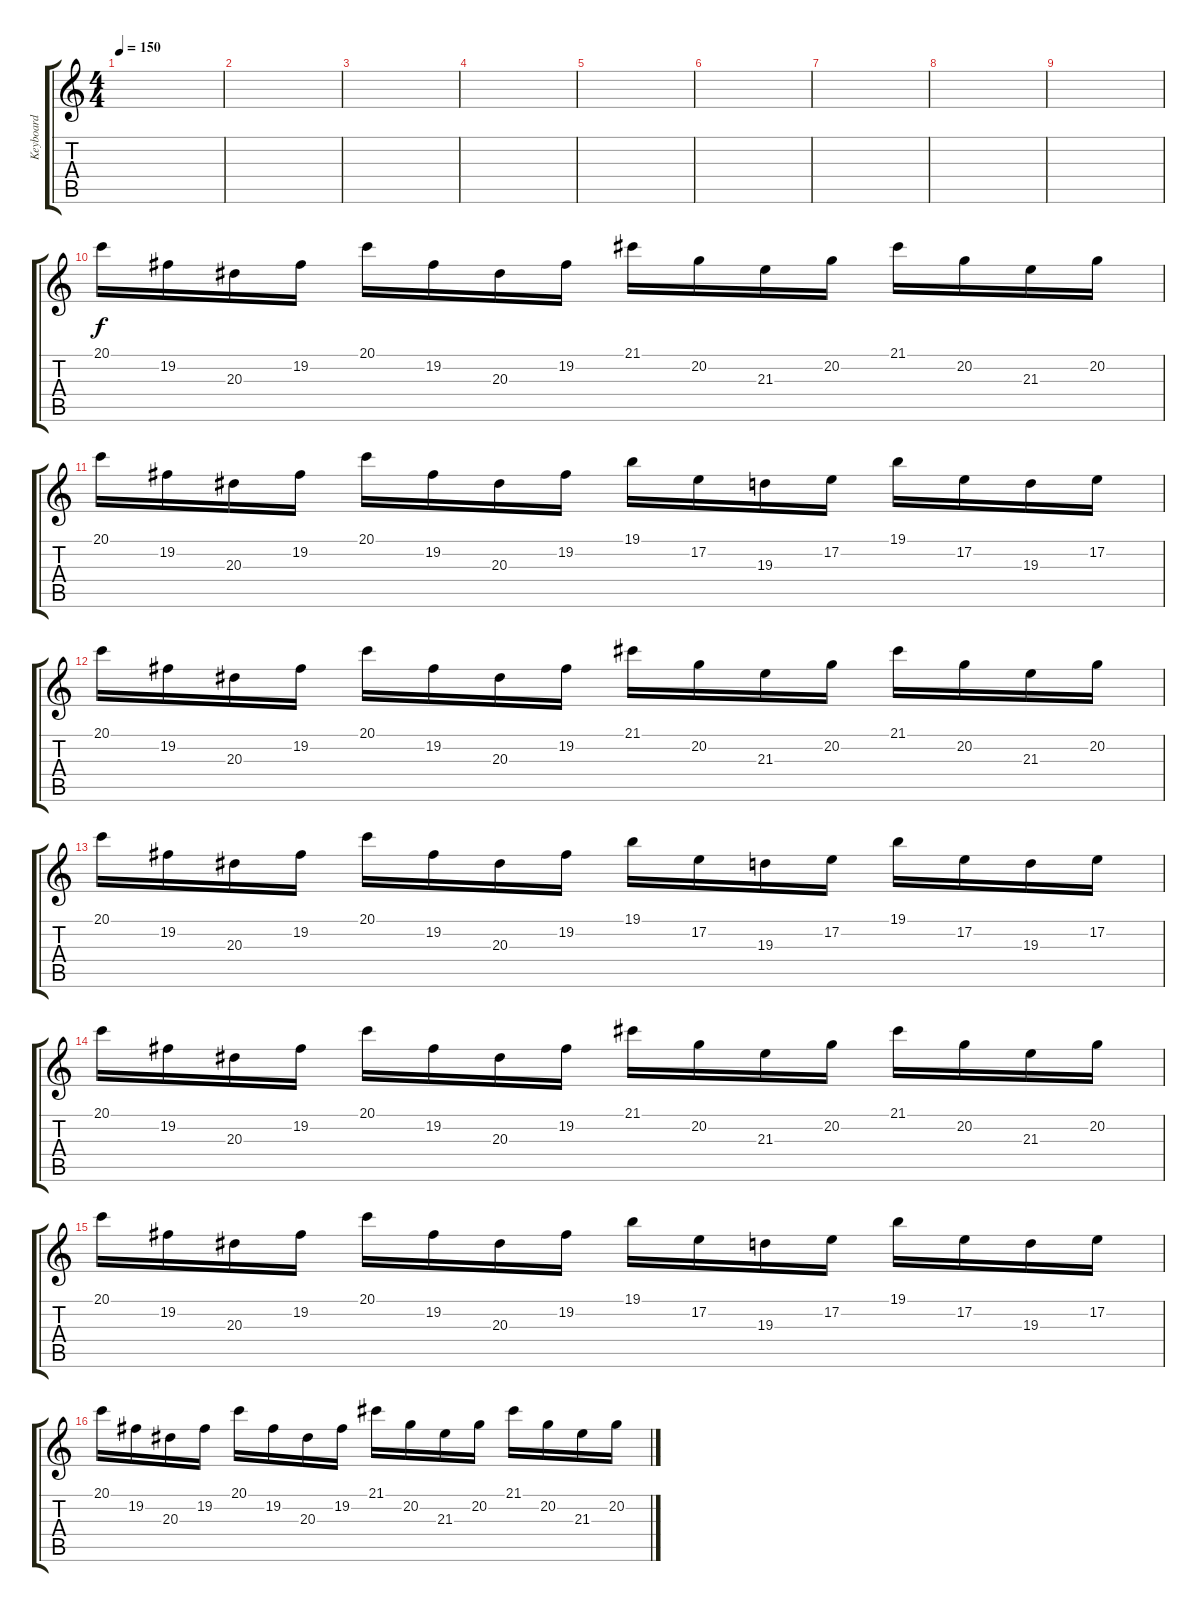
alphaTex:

\track ("Keyboard" "Keyboard") {instrument orchestralharp}
\staff {score tabs}
\tuning (E4 B3 G3 D3 A2 E2) {hide}
\ts (4 4)
\tempo 150
\clef g2
\ks c
|
|
|
|
|
|
|
|
|
20.1.16 19.2.16 20.3.16 19.2.16 20.1.16 19.2.16 20.3.16 19.2.16 21.1.16 20.2.16 21.3.16 20.2.16 21.1.16 20.2.16 21.3.16 20.2.16 |
20.1.16 19.2.16 20.3.16 19.2.16 20.1.16 19.2.16 20.3.16 19.2.16 19.1.16 17.2.16 19.3.16 17.2.16 19.1.16 17.2.16 19.3.16 17.2.16 |
20.1.16 19.2.16 20.3.16 19.2.16 20.1.16 19.2.16 20.3.16 19.2.16 21.1.16 20.2.16 21.3.16 20.2.16 21.1.16 20.2.16 21.3.16 20.2.16 |
20.1.16 19.2.16 20.3.16 19.2.16 20.1.16 19.2.16 20.3.16 19.2.16 19.1.16 17.2.16 19.3.16 17.2.16 19.1.16 17.2.16 19.3.16 17.2.16 |
20.1.16 19.2.16 20.3.16 19.2.16 20.1.16 19.2.16 20.3.16 19.2.16 21.1.16 20.2.16 21.3.16 20.2.16 21.1.16 20.2.16 21.3.16 20.2.16 |
20.1.16 19.2.16 20.3.16 19.2.16 20.1.16 19.2.16 20.3.16 19.2.16 19.1.16 17.2.16 19.3.16 17.2.16 19.1.16 17.2.16 19.3.16 17.2.16 |
20.1.16 19.2.16 20.3.16 19.2.16 20.1.16 19.2.16 20.3.16 19.2.16 21.1.16 20.2.16 21.3.16 20.2.16 21.1.16 20.2.16 21.3.16 20.2.16
